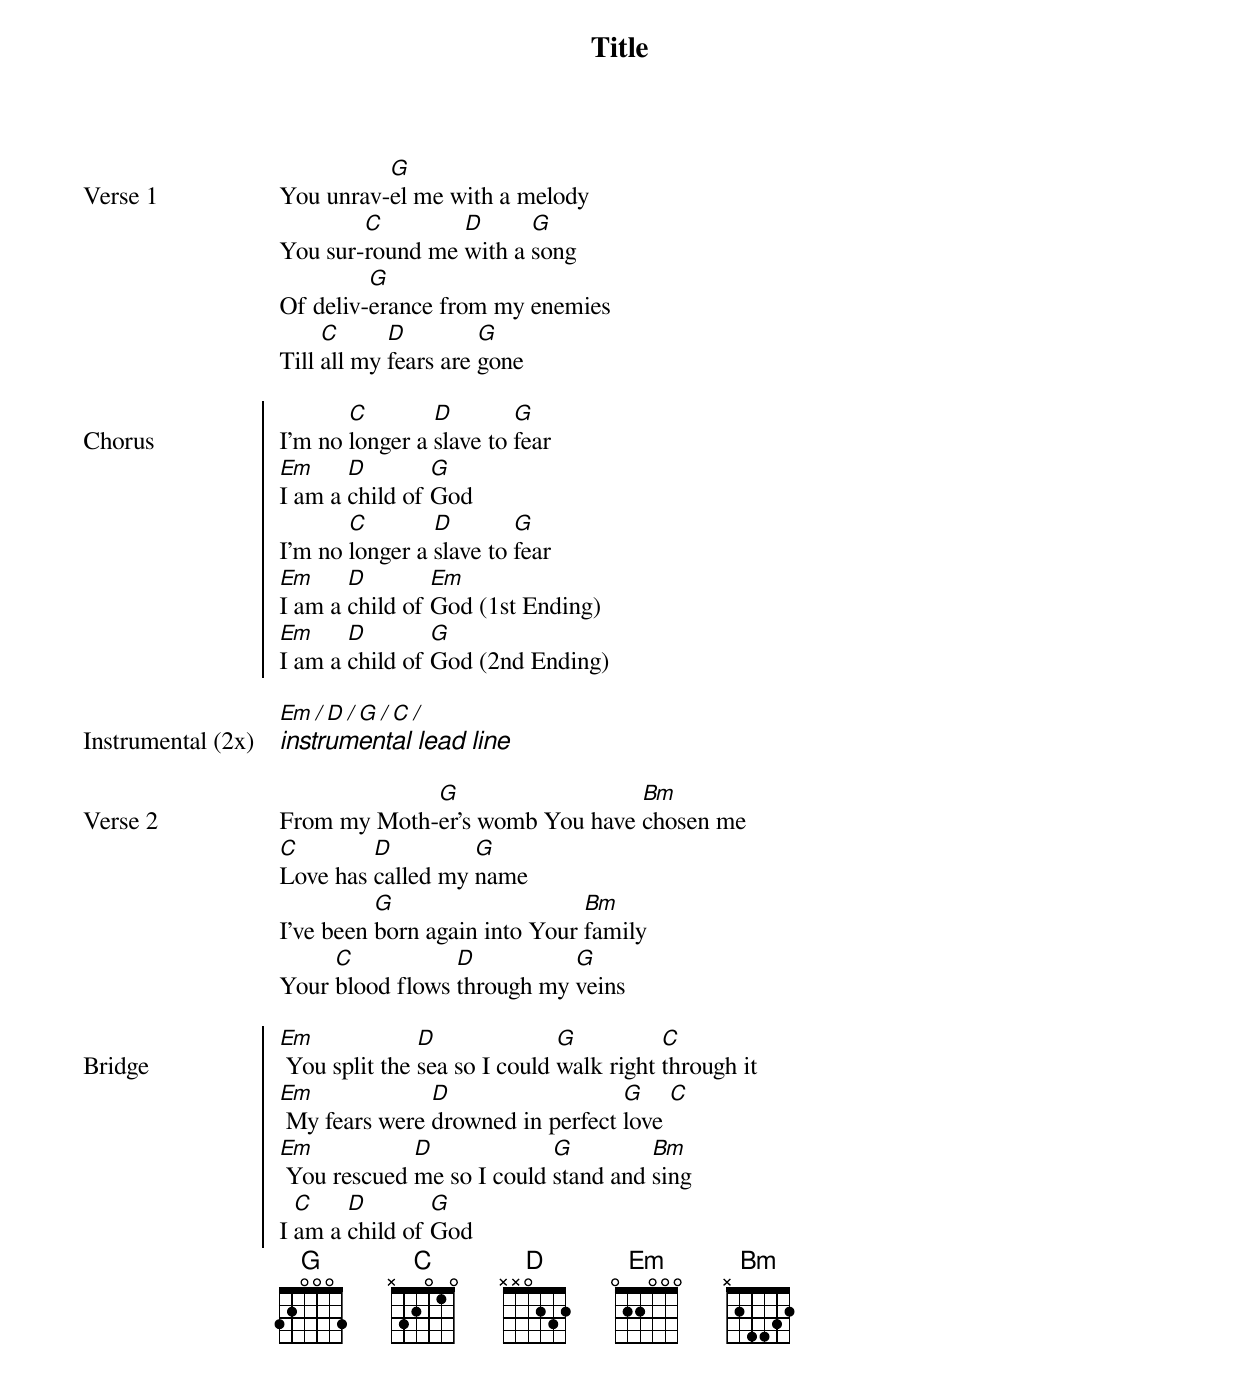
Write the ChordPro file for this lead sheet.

{title: Title}
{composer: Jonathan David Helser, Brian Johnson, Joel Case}
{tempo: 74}
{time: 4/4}
{transpose: 9}
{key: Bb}

{start_of_verse: Verse 1}
You unrav-[Bb]el me with a melody
You sur-[Eb]round me [F]with a [Bb]song
Of deliv-[Bb]erance from my enemies
Till [Eb]all my [F]fears are [Bb]gone
{end_of_verse: Verse 1}

{soc: Chorus}
I'm no [Eb]longer a [F]slave to [Bb]fear
[Gm]I am a [F]child of [Bb]God
I'm no [Eb]longer a [F]slave to [Bb]fear
[Gm]I am a [F]child of [Gm]God (1st Ending)
[Gm]I am a [F]child of [Bb]God (2nd Ending)
{eoc: Chorus}

{start_of_verse: Instrumental (2x)}
[Gm /][F /][Bb /][Eb /]
{ci: instrumental lead line}
{end_of_verse: Intro}

{start_of_verse: Verse 2}
From my Moth-[Bb]er's womb You have [Dm]chosen me
[Eb]Love has [F]called my [Bb]name
I've been [Bb]born again into Your [Dm]family
Your [Eb]blood flows [F]through my [Bb]veins
{end_of_verse: Verse 2}

{soc: Bridge}
[Gm] You split the [F]sea so I could [Bb]walk right [Eb]through it
[Gm] My fears were [F]drowned in perfect [Bb]love [Eb]
[Gm] You rescued [F]me so I could [Bb]stand and [Dm]sing
I [Eb]am a [F]child of [Bb]God
{eoc: Bridge}
